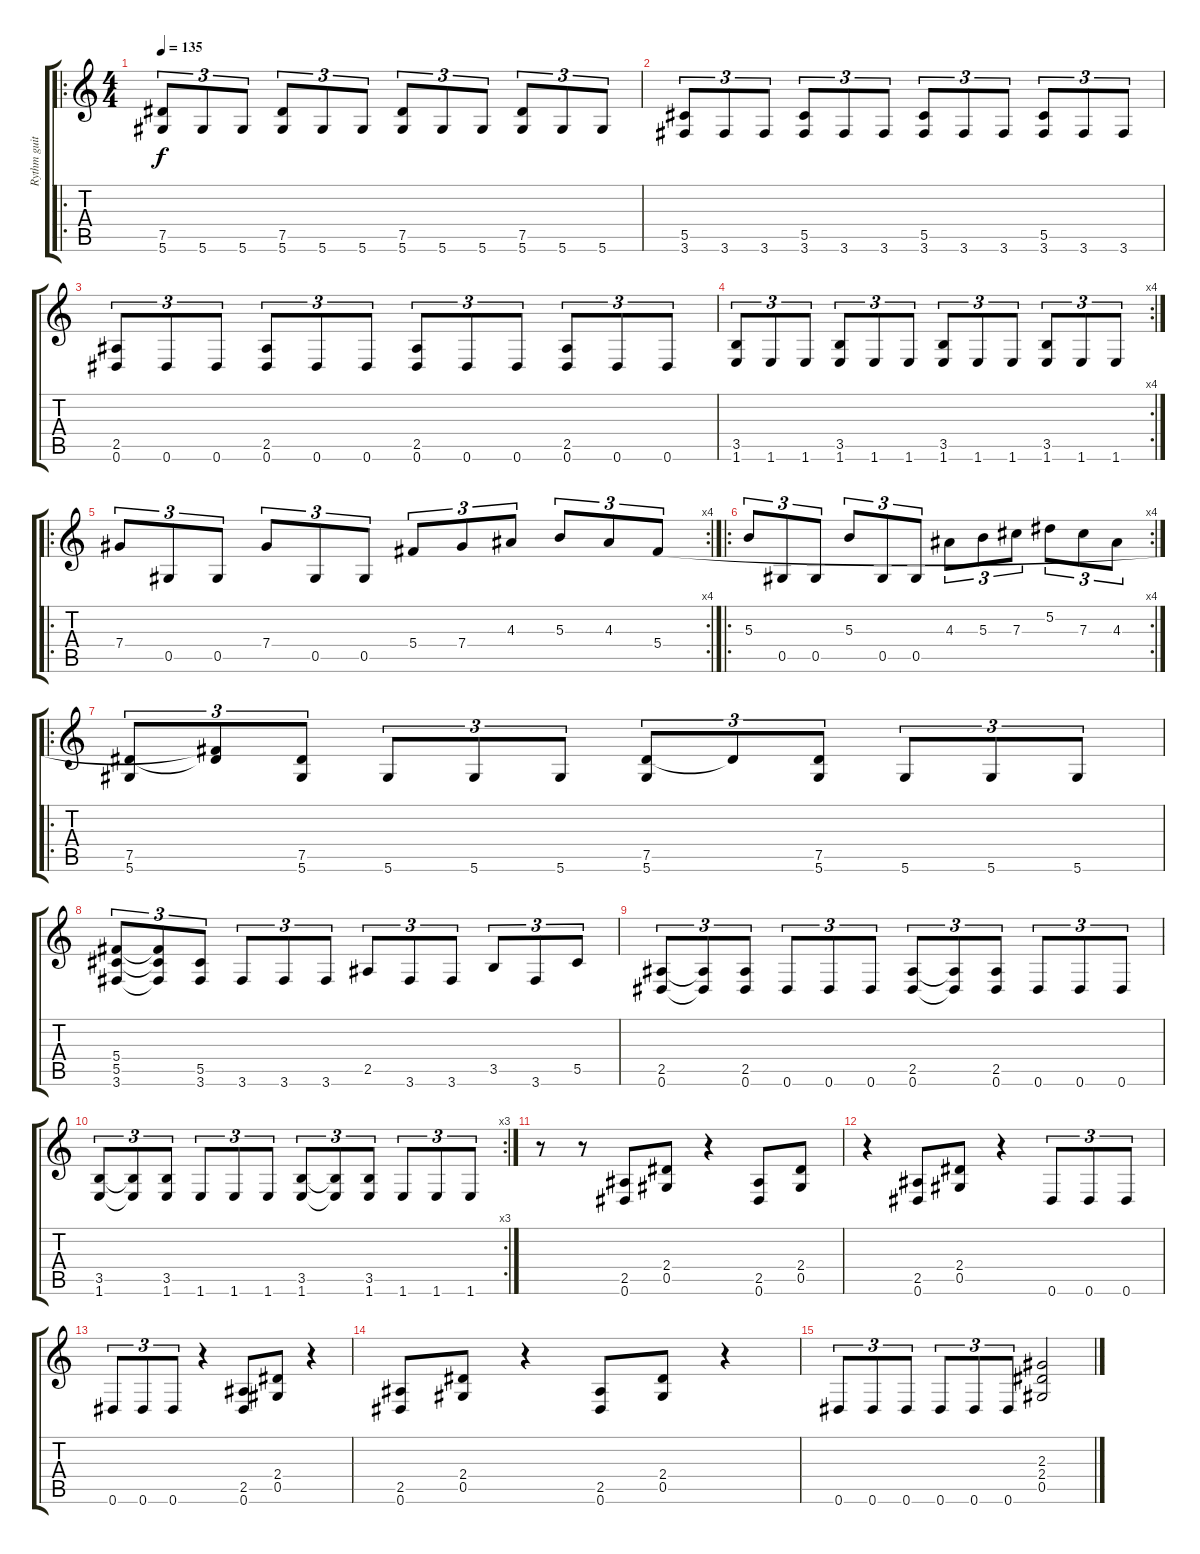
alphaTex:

\track ("Rythm guitar" "Rythm guit") {instrument distortionguitar}
\staff {score tabs}
\tuning (Eb4 Bb3 Gb3 Db3 Ab2 Eb2) {hide}
\ro
\ts (4 4)
\tempo 135
\clef g2
\ks c
(7.5 5.6).8{tu (3 2) dy f} 5.6.8{tu (3 2)} 5.6.8{tu (3 2)} (7.5 5.6).8{tu (3 2)} 5.6.8{tu (3 2)} 5.6.8{tu (3 2)} (7.5 5.6).8{tu (3 2)} 5.6.8{tu (3 2)} 5.6.8{tu (3 2)} (7.5 5.6).8{tu (3 2)} 5.6.8{tu (3 2)} 5.6.8{tu (3 2)} |
(5.5 3.6).8{tu (3 2)} 3.6.8{tu (3 2)} 3.6.8{tu (3 2)} (5.5 3.6).8{tu (3 2)} 3.6.8{tu (3 2)} 3.6.8{tu (3 2)} (5.5 3.6).8{tu (3 2)} 3.6.8{tu (3 2)} 3.6.8{tu (3 2)} (5.5 3.6).8{tu (3 2)} 3.6.8{tu (3 2)} 3.6.8{tu (3 2)} |
(2.5 0.6).8{tu (3 2)} 0.6.8{tu (3 2)} 0.6.8{tu (3 2)} (2.5 0.6).8{tu (3 2)} 0.6.8{tu (3 2)} 0.6.8{tu (3 2)} (2.5 0.6).8{tu (3 2)} 0.6.8{tu (3 2)} 0.6.8{tu (3 2)} (2.5 0.6).8{tu (3 2)} 0.6.8{tu (3 2)} 0.6.8{tu (3 2)} |
\rc 4
(3.5 1.6).8{tu (3 2)} 1.6.8{tu (3 2)} 1.6.8{tu (3 2)} (3.5 1.6).8{tu (3 2)} 1.6.8{tu (3 2)} 1.6.8{tu (3 2)} (3.5 1.6).8{tu (3 2)} 1.6.8{tu (3 2)} 1.6.8{tu (3 2)} (3.5 1.6).8{tu (3 2)} 1.6.8{tu (3 2)} 1.6.8{tu (3 2)} |
\ro
\rc 4
7.4.8{tu (3 2)} 0.5.8{tu (3 2)} 0.5.8{tu (3 2)} 7.4.8{tu (3 2)} 0.5.8{tu (3 2)} 0.5.8{tu (3 2)} 5.4.8{tu (3 2)} 7.4.8{tu (3 2)} 4.3.8{tu (3 2)} 5.3.8{tu (3 2)} 4.3.8{tu (3 2)} 5.4.8{tu (3 2)} |
\ro
\rc 4
5.3.8{tu (3 2)} 0.5.8{tu (3 2)} 0.5.8{tu (3 2)} 5.3.8{tu (3 2)} 0.5.8{tu (3 2)} 0.5.8{tu (3 2)} 4.3.8{tu (3 2)} 5.3.8{tu (3 2)} 7.3.8{tu (3 2)} 5.2.8{tu (3 2)} 7.3.8{tu (3 2)} 4.3.8{tu (3 2)} |
\ro
(7.5 5.6).8{tu (3 2)} (5.4{t} 7.5{t}).8{tu (3 2)} (7.5 5.6).8{tu (3 2)} 5.6.8{tu (3 2)} 5.6.8{tu (3 2)} 5.6.8{tu (3 2)} (7.5 5.6).8{tu (3 2)} 7.5{t}.8{tu (3 2)} (7.5 5.6).8{tu (3 2)} 5.6.8{tu (3 2)} 5.6.8{tu (3 2)} 5.6.8{tu (3 2)} |
(5.4 5.5 3.6).8{tu (3 2)} (5.4{t} 5.5{t} 3.6{t}).8{tu (3 2)} (5.5 3.6).8{tu (3 2)} 3.6.8{tu (3 2)} 3.6.8{tu (3 2)} 3.6.8{tu (3 2)} 2.5.8{tu (3 2)} 3.6.8{tu (3 2)} 3.6.8{tu (3 2)} 3.5.8{tu (3 2)} 3.6.8{tu (3 2)} 5.5.8{tu (3 2)} |
(2.5 0.6).8{tu (3 2)} (2.5{t} 0.6{t}).8{tu (3 2)} (2.5 0.6).8{tu (3 2)} 0.6.8{tu (3 2)} 0.6.8{tu (3 2)} 0.6.8{tu (3 2)} (2.5 0.6).8{tu (3 2)} (2.5{t} 0.6{t}).8{tu (3 2)} (2.5 0.6).8{tu (3 2)} 0.6.8{tu (3 2)} 0.6.8{tu (3 2)} 0.6.8{tu (3 2)} |
\rc 3
(3.5 1.6).8{tu (3 2)} (3.5{t} 1.6{t}).8{tu (3 2)} (3.5 1.6).8{tu (3 2)} 1.6.8{tu (3 2)} 1.6.8{tu (3 2)} 1.6.8{tu (3 2)} (3.5 1.6).8{tu (3 2)} (3.5{t} 1.6{t}).8{tu (3 2)} (3.5 1.6).8{tu (3 2)} 1.6.8{tu (3 2)} 1.6.8{tu (3 2)} 1.6.8{tu (3 2)} |
r.8 r.8 (2.5 0.6).8 (2.4 0.5).8 r.4 (2.5 0.6).8 (2.4 0.5).8 |
r.4 (2.5 0.6).8 (2.4 0.5).8 r.4 0.6.8{tu (3 2)} 0.6.8{tu (3 2)} 0.6.8{tu (3 2)} |
0.6.8{tu (3 2)} 0.6.8{tu (3 2)} 0.6.8{tu (3 2)} r.4 (2.5 0.6).8 (2.4 0.5).8 r.4 |
(2.5 0.6).8 (2.4 0.5).8 r.4 (2.5 0.6).8 (2.4 0.5).8 r.4 |
0.6.8{tu (3 2)} 0.6.8{tu (3 2)} 0.6.8{tu (3 2)} 0.6.8{tu (3 2)} 0.6.8{tu (3 2)} 0.6.8{tu (3 2)} (2.3 2.4 0.5).2
